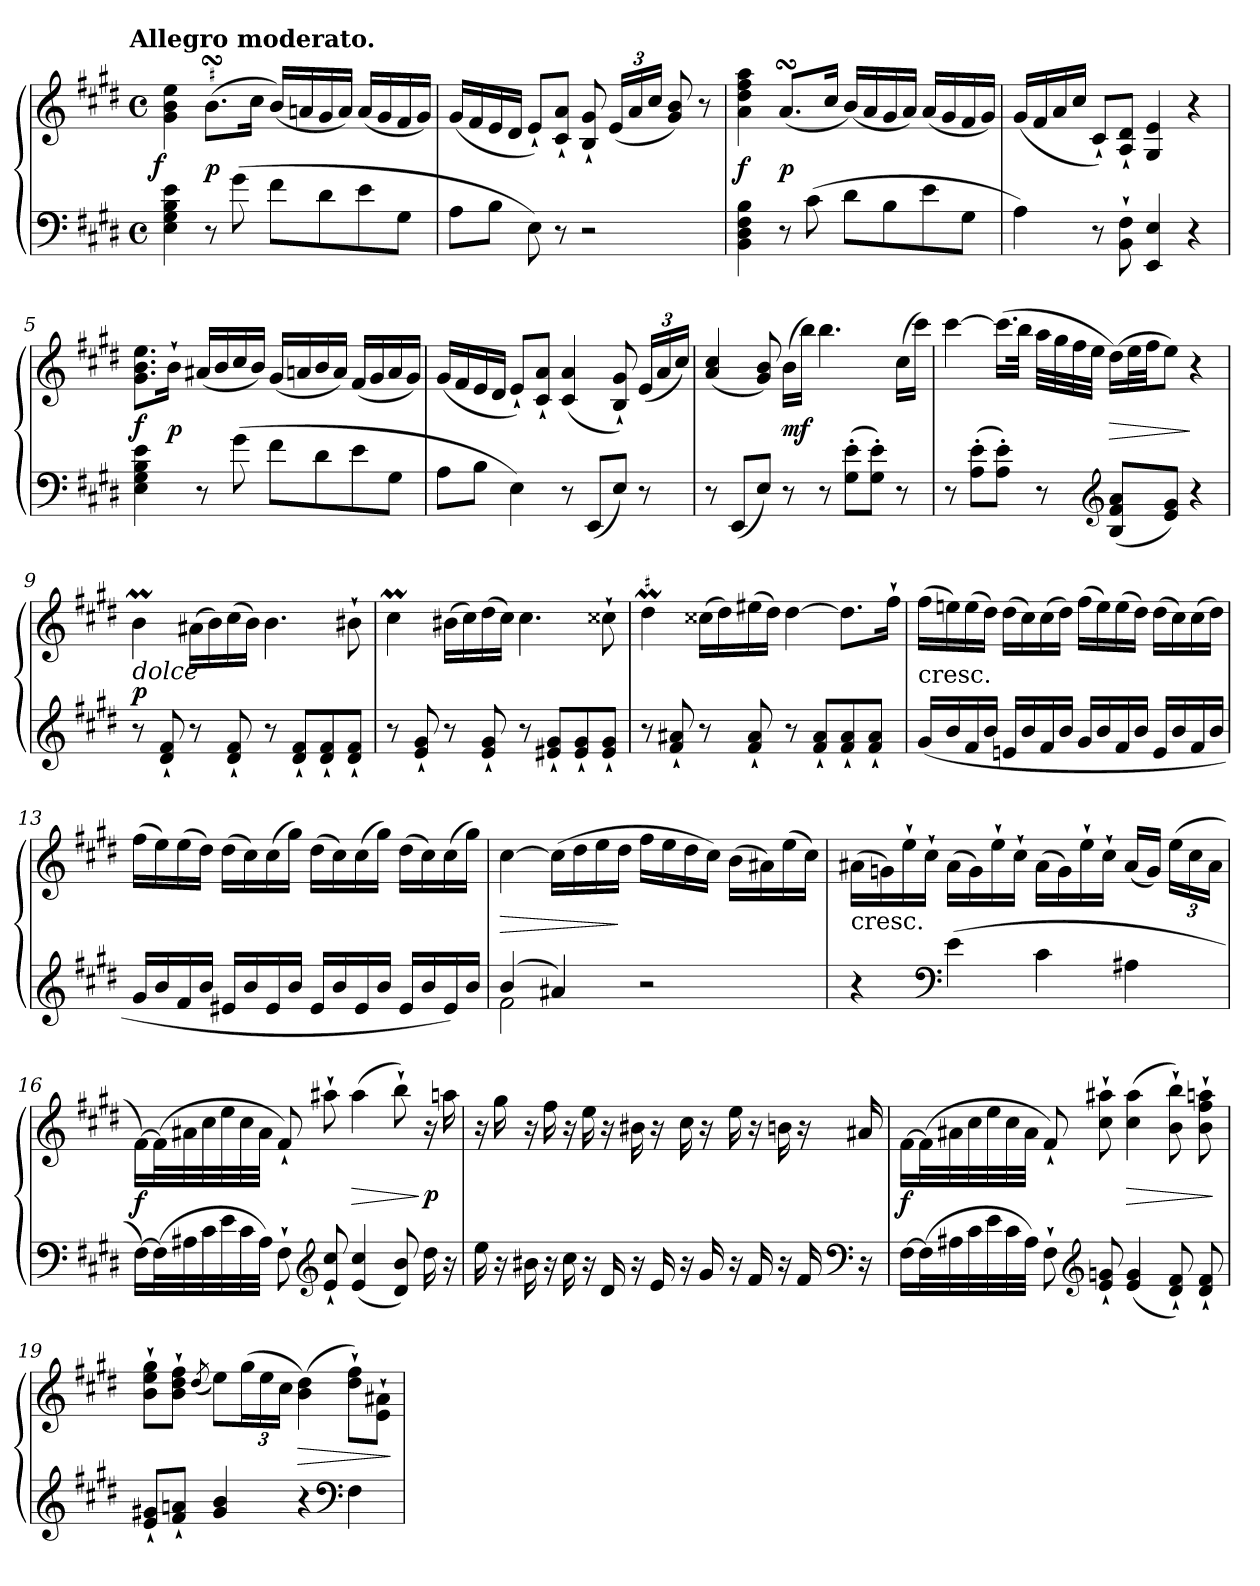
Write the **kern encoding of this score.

**kern	**kern	**dynam
*part1	*part1	*part1
*staff2	*staff1	*staff1/2
*clefF4	*clefG2	*
*k[f#c#g#d#]	*k[f#c#g#d#]	*
!!LO:TX:omd:t=Allegro moderato.
*M4/4	*M4/4	*
*met(c)	*met(c)	*
*MM116	*MM116	*
=1	=1	=1
!	!	!LO:DY:rj
4E 4G# 4B 4e	4g# 4b 4ee	f
!	!LO:TURN:lacc=#	!
8r	(8.bsSSsL	p
(8g#	.	.
.	16cc#Jk	.
8f#L	(16bLL)	.
.	16an	.
8d#	16g#	.
.	16aJJ)	.
8e	(16aLL	.
.	16g#	.
8G#J	16f#	.
.	16g#JJ)	.
=2	=2	=2
8AL	(16g#LL	.
.	16f#	.
8BJ	16e	.
.	16d#JJ	.
8E)	8e`L)	.
8r	8c#` 8a`J	.
2r	8B` 8g#`	.
.	(24eLL	.
.	24a	.
.	24cc#JJ	.
.	8g# 8b)	.
.	8r	.
=3	=3	=3
4BB 4D# 4F# 4B	4a 4dd# 4ff# 4aa	f
8r	(8.asSSs/L	p
(8c#	.	.
.	16cc#/Jk	.
8d#L	(16bLL)	.
.	16a	.
8B	16g#	.
.	16aJJ)	.
8e	(16aLL	.
.	16g#	.
8G#J	16f#	.
.	16g#JJ)	.
!!LO:LB:g=z
=4	=4	=4
4A)	(16g#LL	.
.	16f#	.
.	16a	.
.	16cc#JJ	.
8r	8c#`L)	.
8BB` 8F#`	8A` 8d#`J	.
4EE 4E	4G# 4e	.
4r	4r	.
=5	=5	=5
4E 4G# 4B 4e	8.g# 8.b 8.eeL	f
.	16b`Jk	p
8r	(16a#X/LL	.
.	16b/	.
(8g#	16cc#/	.
.	16b/JJ)	.
8f#L	(16g#LL	.
.	16an	.
8d#	16b	.
.	16aJJ)	.
8e	(16f#LL	.
.	16g#	.
8G#J	16a	.
.	16g#JJ)	.
=6	=6	=6
8AL	(16g#LL	.
.	16f#	.
8BJ	16e	.
.	16d#JJ	.
4E)	8e`L)	.
.	8c#` 8a`J	.
8r	(4c# 4a	.
(8EEL	.	.
8EJ)	8B` 8g#`)	.
8r	(24eLL	.
.	24a	.
.	24cc#JJ)	.
=7	=7	=7
8r	(4a/ 4cc#/	.
(8EEL	.	.
8EJ)	8g# 8b)	.
8r	(16b\LL	mf
.	16bb\JJ)	.
8r	4.bb\	.
(>8G#' 8e'L	.	.
8G#' 8e'J)	.	.
8r	(16cc#\LL	.
.	16ccc#\JJ)	.
!!LO:LB:g=z
=8	=8	=8
8r	[4ccc#	.
(>8A' 8e'L	.	.
8A' 8e'J)	(16.ccc#LL]	.
.	32bbJJk	.
8r	32aaLLL	.
.	32gg#	.
.	32ff#	.
.	32eeJJJ	.
*clefG2	*	*
(8B 8f# 8aL	(16dd#LL)	>
.	32eeL	.
.	32ff#JJ	.
8e 8g#J)	8eeJ)	.
4r	4r	]
=9	=9	=9
!	!LO:TX:b:i:t=dolce	!
8r	4bM	p
8d#` 8f#`	.	.
8r	(16a#XLL	.
.	16b)	.
8d#` 8f#`	(16cc#	.
.	16bJJ)	.
8r	4.b	.
8d#` 8f#`L	.	.
8d#` 8f#`	.	.
8d#` 8f#`J	8b#X`	.
=10	=10	=10
8r	4cc#M	.
8e` 8g#`	.	.
8r	(16b#XLL	.
.	16cc#)	.
8e` 8g#`	(16dd#	.
.	16cc#JJ)	.
8r	4.cc#	.
8e#X` 8g#`L	.	.
8e#` 8g#`	.	.
8e#` 8g#`J	8cc##X`	.
=11	=11	=11
!	!LO:MOR:acc=#	!
8r	4dd#M\	.
8f#` 8a#X`	.	.
8r	(16cc##X\LL	.
.	16dd#\)	.
8f#` 8a#`	(16ee#X\	.
.	16dd#\JJ)	.
8r	[4dd#\	.
8f#` 8a#`L	.	.
8f#` 8a#`	8.dd#\L]	.
8f#` 8a#`J	.	.
.	16ff#`\Jk	.
!!LO:LB:g=z
=12	=12	=12
!	!LO:TX:c:t=cresc.	!
(16g#LL	(16ff#LL	.
16b	16een)	.
16f#	(16ee	.
16bJJ	16dd#JJ)	.
16enLL	(16dd#LL	.
16b	16cc#)	.
16f#	(16cc#	.
16bJJ	16dd#JJ)	.
16g#LL	(16ff#LL	.
16b	16ee)	.
16f#	(16ee	.
16bJJ	16dd#JJ)	.
16eLL	(16dd#LL	.
16b	16cc#)	.
16f#	(16cc#	.
16bJJ	16dd#JJ)	.
=13	=13	=13
16g#LL	(16ff#LL	.
16b	16ee)	.
16f#	(16ee	.
16bJJ	16dd#JJ)	.
16e#XLL	(16dd#LL	.
16b	16cc#)	.
16e#	(16cc#	.
16bJJ	16gg#JJ)	.
16e#LL	(16dd#LL	.
16b	16cc#)	.
16e#	(16cc#	.
16bJJ	16gg#JJ)	.
16e#LL	(16dd#LL	.
16b	16cc#)	.
16e#)	(16cc#	.
16bJJ	16gg#JJ)	.
=14	=14	=14
*^	*	*
(4b	2f#	[4cc#	>
4a#X)	.	(16cc#LL]	.
.	.	16dd#	.
.	.	16ee	.
.	.	16dd#JJ	]
2r	2ryy	16ff#LL	.
.	.	16ee	.
.	.	16dd#	.
.	.	16cc#JJ)	.
.	.	(16bLL	.
.	.	16a#X)	.
.	.	(16ee	.
.	.	16cc#JJ)	.
*v	*v	*	*
!!LO:LB:g=z
=15	=15	=15
!	!LO:TX:c:t=cresc.	!
4r	(16a#X\LL	.
.	16gn\)	.
.	16ee`\	.
.	16cc#`\JJ	.
*clefF4	*	*
(4e	(16a#\LL	.
.	16g\)	.
.	16ee`\	.
.	16cc#`\JJ	.
4c#	(16a#\LL	.
.	16g\)	.
.	16ee`\	.
.	16cc#`\JJ	.
4A#X	(16a#LL	.
.	16gJJ)	.
.	(24ee\LL	.
.	24cc#\	.
.	24a#\JJ	.
=16	=16	=16
[16F#LL)	[16f#LL)	f
(32F#L]	(32f#L]	.
32A#X	32a#X	.
32c#	32cc#	.
32e	32ee	.
32c#	32cc#	.
32A#JJJ)	32a#JJJ	.
8F#`	8f#`)	.
*clefG2	*	*
8e` 8cc#`	8aa#X`	.
(4e 4cc#	(4aa#	>
8d# 8b)	8bb`)	.
16dd#	16r	] p
16r	16aan	.
=17	=17	=17
16ee	16r	.
16r	16gg#	.
16b#X	16r	.
16r	16ff#	.
16cc#	16r	.
16r	16ee	.
16d#	16r	.
16r	16b#X	.
16e	16r	.
16r	16cc#	.
16g#	16r	.
16r	16ee	.
16f#	16r	.
16r	16bn	.
16f#	16r	.
*clefF4	*	*
16r	16a#X	.
!!LO:LB:g=z
=18	=18	=18
[16F#LL	[16f#LL	f
(32F#L]	(32f#L]	.
32A#X	32a#X	.
32c#	32cc#	.
32e	32ee	.
32c#	32cc#	.
32A#JJJ)	32a#JJJ	.
8F#`	8f#`)	.
*clefG2	*	*
8e` 8gn`	8cc#` 8aa#X`	.
(4e 4g	(>4cc# 4aa#	>
8d#` 8f#`)	8b` 8bb`)	.
8d#` 8f#`	8b` 8ff#` 8aan`	.
.	.	]
=19	=19	=19
8e` 8g#X`L	8b` 8ee` 8gg#`L	.
8f#` 8an`J	8b` 8dd#` 8ff#`J	.
.	(8qdd#/	.
4g# 4b	8eeL)	.
.	(24gg#L	.
.	24ee	.
.	24cc#JJ	.
4r	(>4b 4dd#)	>
*clefF4	*	*
4F#	8dd#` 8ff#`L)	.
.	8e` 8a#X`J	.
.	.	]
=	=	=
*-	*-	*-
